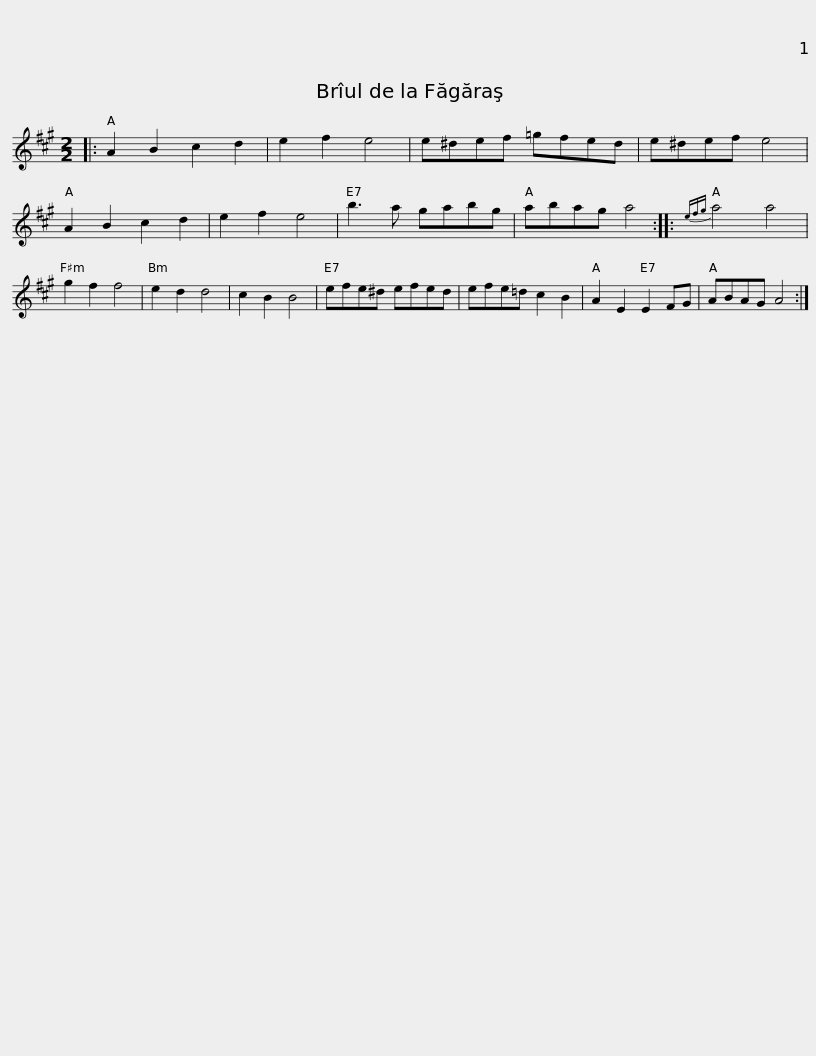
X:1
L:1/8
M:2/2
I:linebreak $
K:A
V:1 treble
V:1
|: A2 B2 c2 d2 | e2 f2 e4 | e^def =gfed | e^def e4 | A2 B2 c2 d2 | %5
 e2 f2 e4 | b3 a gabg |$ abag a4 ::{efg} a4 a4 | g2 f2 f4 | %10
 e2 d2 d4 | c2 B2 B4 | efe^d efed | efe=d c2 B2 | A2 E2 E2 FG |$ %15
 ABAG A4 :| %16
